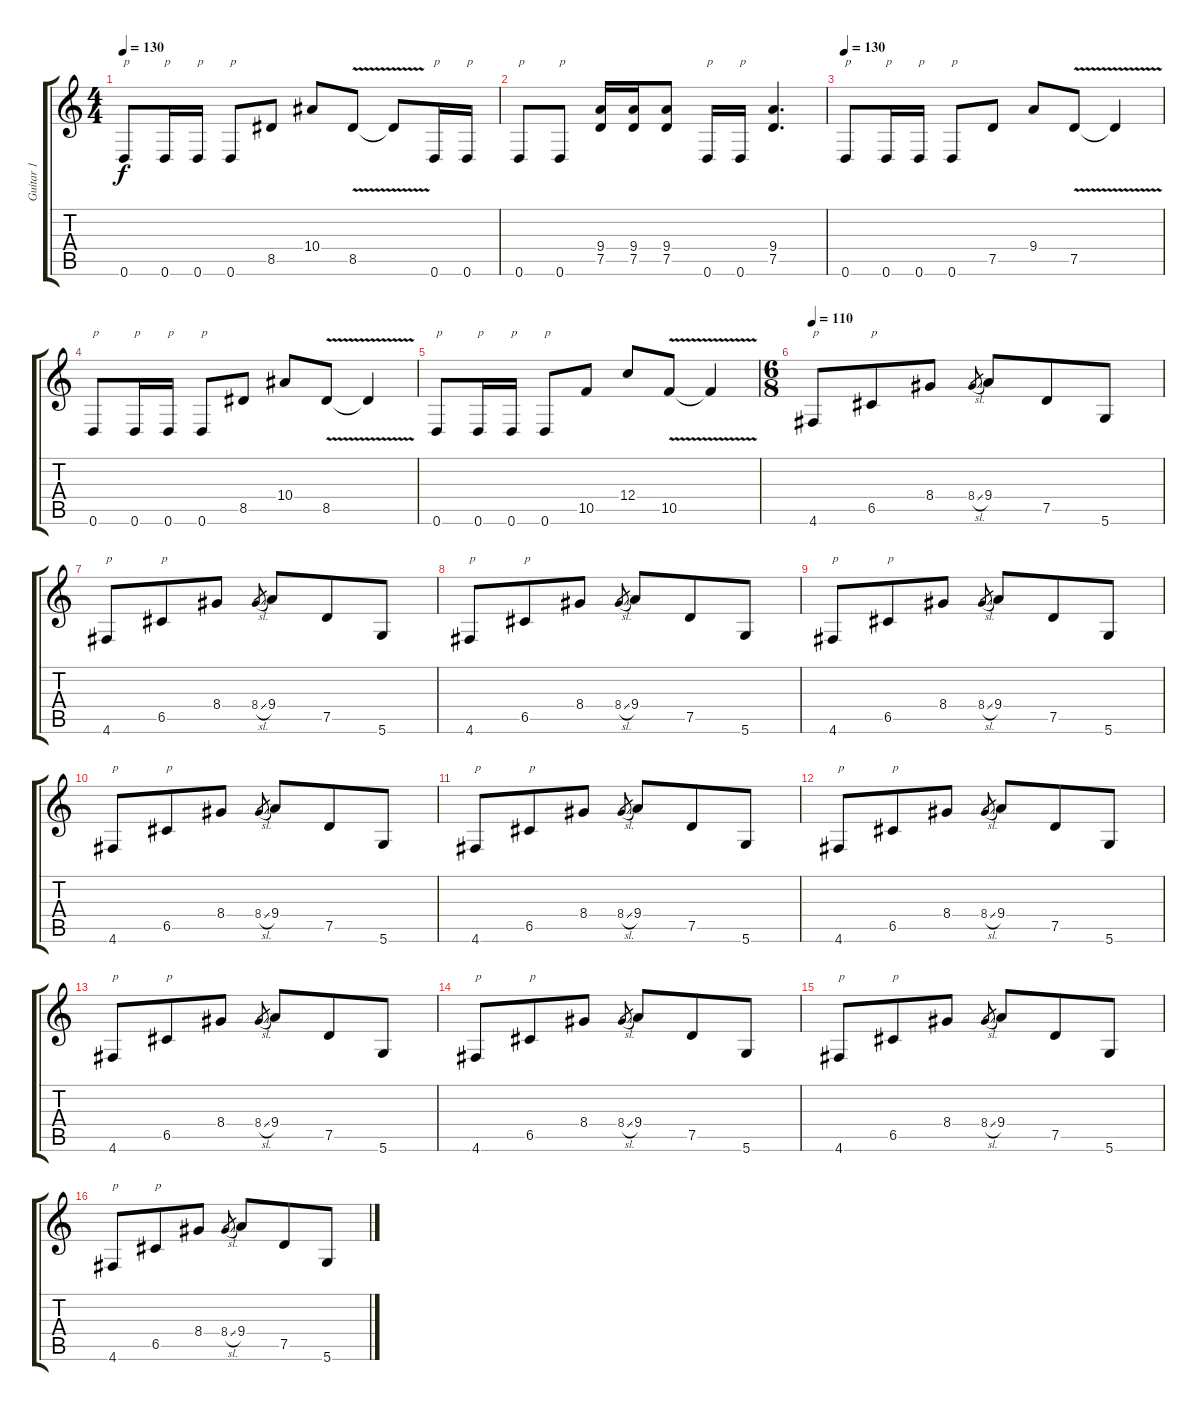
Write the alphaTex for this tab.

\track ("Guitar 1" "Guitar 1") {instrument distortionguitar}
\staff {score tabs}
\tuning (D4 A3 F3 C3 G2 D2) {hide}
\ts (4 4)
\tempo 130
\clef g2
\ks c
0.6.8{txt "p" dy f} 0.6.16{txt "p"} 0.6.16{txt "p"} 0.6.8{txt "p"} 8.5.8 10.4.8 8.5{v}.8 8.5{t}.8 0.6.16{txt "p"} 0.6.16{txt "p"} |
0.6.8{txt "p"} 0.6.8{txt "p"} (9.4 7.5).16 (9.4 7.5).16 (9.4 7.5).8 0.6.16{txt "p"} 0.6.16{txt "p"} (9.4 7.5).4{d} |
\tempo 130
0.6.8{txt "p"} 0.6.16{txt "p"} 0.6.16{txt "p"} 0.6.8{txt "p"} 7.5.8 9.4.8 7.5{v}.8 7.5{t}.4 |
0.6.8{txt "p"} 0.6.16{txt "p"} 0.6.16{txt "p"} 0.6.8{txt "p"} 8.5.8 10.4.8 8.5{v}.8 8.5{t}.4 |
0.6.8{txt "p"} 0.6.16{txt "p"} 0.6.16{txt "p"} 0.6.8{txt "p"} 10.5.8 12.4.8 10.5{v}.8 10.5{t}.4 |
\ts (6 8)
\tempo 110
4.6.8{txt "p"} 6.5.8{txt "p"} 8.4.8 8.4{sl}.8{gr} 9.4.8 7.5.8 5.6.8 |
4.6.8{txt "p"} 6.5.8{txt "p"} 8.4.8 8.4{sl}.8{gr} 9.4.8 7.5.8 5.6.8 |
4.6.8{txt "p"} 6.5.8{txt "p"} 8.4.8 8.4{sl}.8{gr} 9.4.8 7.5.8 5.6.8 |
4.6.8{txt "p"} 6.5.8{txt "p"} 8.4.8 8.4{sl}.8{gr} 9.4.8 7.5.8 5.6.8 |
4.6.8{txt "p"} 6.5.8{txt "p"} 8.4.8 8.4{sl}.8{gr} 9.4.8 7.5.8 5.6.8 |
4.6.8{txt "p"} 6.5.8{txt "p"} 8.4.8 8.4{sl}.8{gr} 9.4.8 7.5.8 5.6.8 |
4.6.8{txt "p"} 6.5.8{txt "p"} 8.4.8 8.4{sl}.8{gr} 9.4.8 7.5.8 5.6.8 |
4.6.8{txt "p"} 6.5.8{txt "p"} 8.4.8 8.4{sl}.8{gr} 9.4.8 7.5.8 5.6.8 |
4.6.8{txt "p"} 6.5.8{txt "p"} 8.4.8 8.4{sl}.8{gr} 9.4.8 7.5.8 5.6.8 |
4.6.8{txt "p"} 6.5.8{txt "p"} 8.4.8 8.4{sl}.8{gr} 9.4.8 7.5.8 5.6.8 |
4.6.8{txt "p"} 6.5.8{txt "p"} 8.4.8 8.4{sl}.8{gr} 9.4.8 7.5.8 5.6.8
